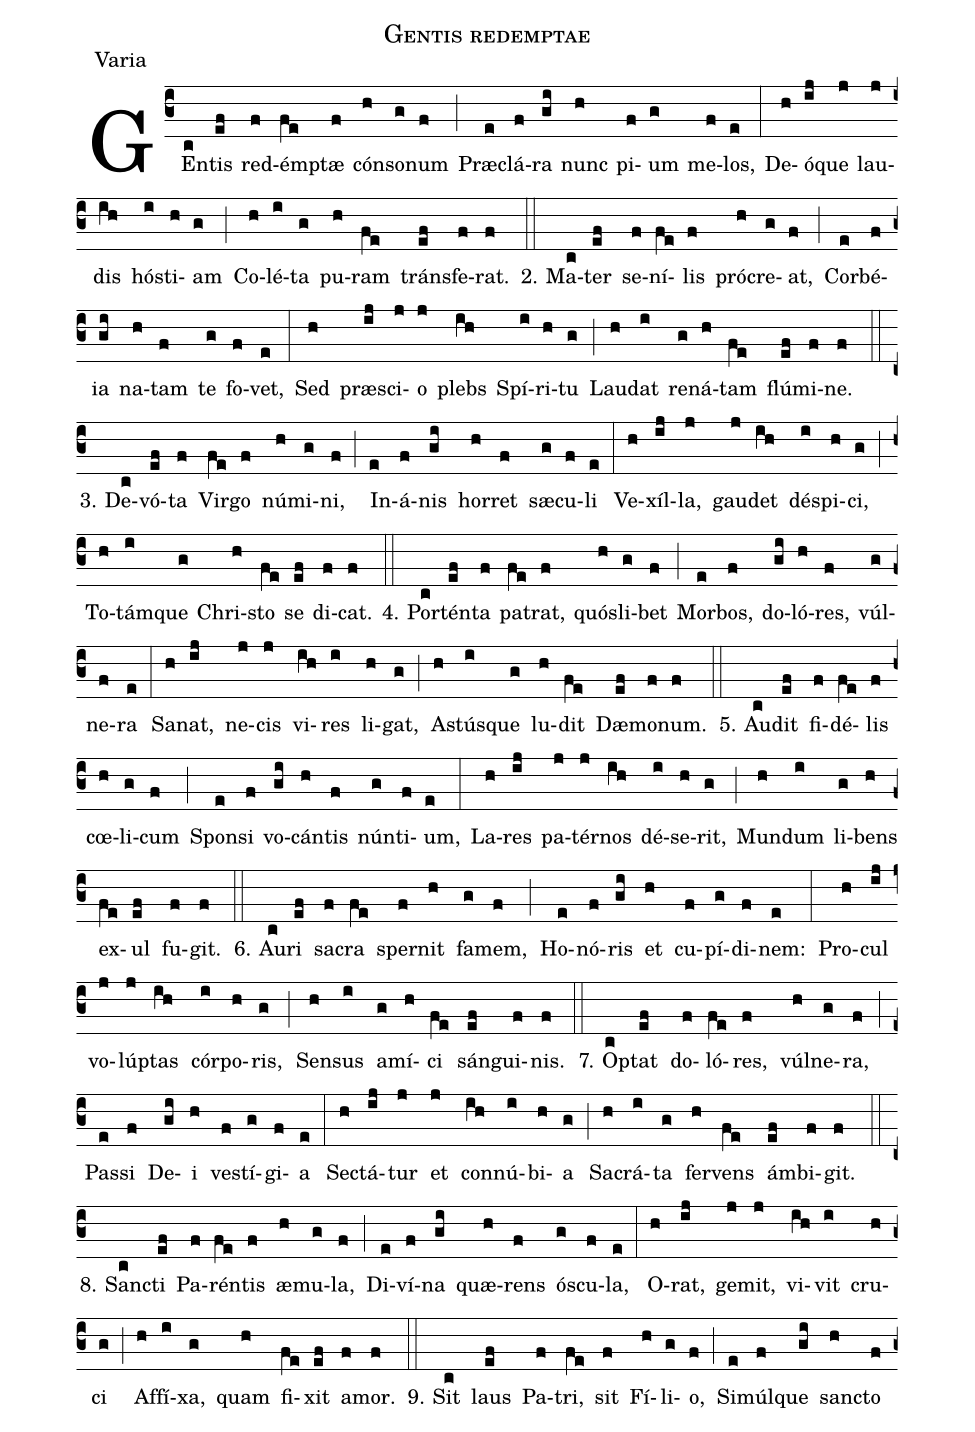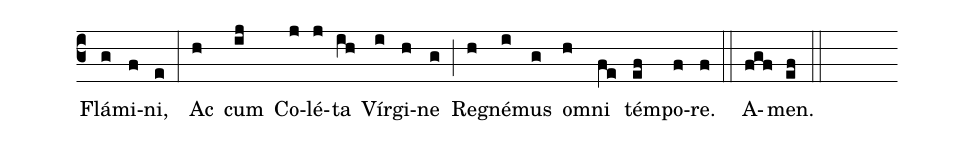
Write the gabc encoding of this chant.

name:Gentis redemptae;
office-part:Varia;
%%
(c3)GEn(c)tis(ef) red(f)ém(fe)ptæ(f) cón(h)so(g)num(f) (;) Præ(e)clá(f)ra(gi) nunc(h) pi(f)um(g) me(f)los,(e) (:) De(h)ó(ij)que(j) lau(j)dis(ih) hó(i)sti(h)am(g) (;) Co(h)lé(i)ta(g) pu(h)ram(fe) tráns(ef)fe(f)rat.(f) (::) 2. Ma(c)ter(ef) se(f)ní(fe)lis(f) pró(h)cre(g)at,(f) (;) Cor(e)bé(f)ia(gi) na(h)tam(f) te(g) fo(f)vet,(e) (:) Sed(h) præ(ij)sci(j)o(j) plebs(ih) Spí(i)ri(h)tu(g) (;) Lau(h)dat(i) re(g)ná(h)tam(fe) flú(ef)mi(f)ne.(f) (::) 3. De(c)vó(ef)ta(f) Vir(fe)go(f) nú(h)mi(g)ni,(f) (;) In(e)á(f)nis(gi) hor(h)ret(f) sæ(g)cu(f)li(e) (:) Ve(h)xíl(ij)la,(j) gau(j)det(ih) dé(i)spi(h)ci,(g) (;) To(h)tám(i)que(g) Chri(h)sto(fe) se(ef) di(f)cat.(f) (::) 4. Por(c)tén(ef)ta(f) pa(fe)trat,(f) quós(h)li(g)bet(f) (;) Mor(e)bos,(f) do(gi)ló(h)res,(f) vúl(g)ne(f)ra(e) (:) Sa(h)nat,(ij) ne(j)cis(j) vi(ih)res(i) li(h)gat,(g) (;) A(h)stús(i)que(g) lu(h)dit(fe) Dæ(ef)mo(f)num.(f) (::) 5. Au(c)dit(ef) fi(f)dé(fe)lis(f) cœ(h)li(g)cum(f) (;) Spon(e)si(f) vo(gi)cán(h)tis(f) nún(g)ti(f)um,(e) (:) La(h)res(ij) pa(j)tér(j)nos(ih) dé(i)se(h)rit,(g) (;) Mun(h)dum(i) li(g)bens(h) ex(fe)ul(ef) fu(f)git.(f) (::) 6. Au(c)ri(ef) sa(f)cra(fe) sper(f)nit(h) fa(g)mem,(f) (;) Ho(e)nó(f)ris(gi) et(h) cu(f)pí(g)di(f)nem:(e) (:) Pro(h)cul(ij) vo(j)lúp(j)tas(ih) cór(i)po(h)ris,(g) (;) Sen(h)sus(i) a(g)mí(h)ci(fe) sán(ef)gui(f)nis.(f) (::) 7. Op(c)tat(ef) do(f)ló(fe)res,(f) vúl(h)ne(g)ra,(f) (;) Pas(e)si(f) De(gi)i(h) ve(f)stí(g)gi(f)a(e) (:) Se(h)ctá(ij)tur(j) et(j) con(ih)nú(i)bi(h)a(g) (;) Sa(h)crá(i)ta(g) fer(h)vens(fe) ám(ef)bi(f)git.(f) (::) 8. San(c)cti(ef) Pa(f)rén(fe)tis(f) æ(h)mu(g)la,(f) (;) Di(e)ví(f)na(gi) quæ(h)rens(f) ó(g)scu(f)la,(e) (:) O(h)rat,(ij) ge(j)mit,(j) vi(ih)vit(i) cru(h)ci(g) (;) Af(h)fí(i)xa,(g) quam(h) fi(fe)xit(ef) a(f)mor.(f) (::) 9. Sit(c) laus(ef) Pa(f)tri,(fe) sit(f) Fí(h)li(g)o,(f) (;) Si(e)múl(f)que(gi) san(h)cto(f) Flá(g)mi(f)ni,(e) (:) Ac(h) cum(ij) Co(j)lé(j)ta(ih) Vír(i)gi(h)ne(g) (;) Re(h)gné(i)mus(g) om(h)ni(fe) tém(ef)po(f)re.(f) (::) A(fgf)men.(ef) (::)
